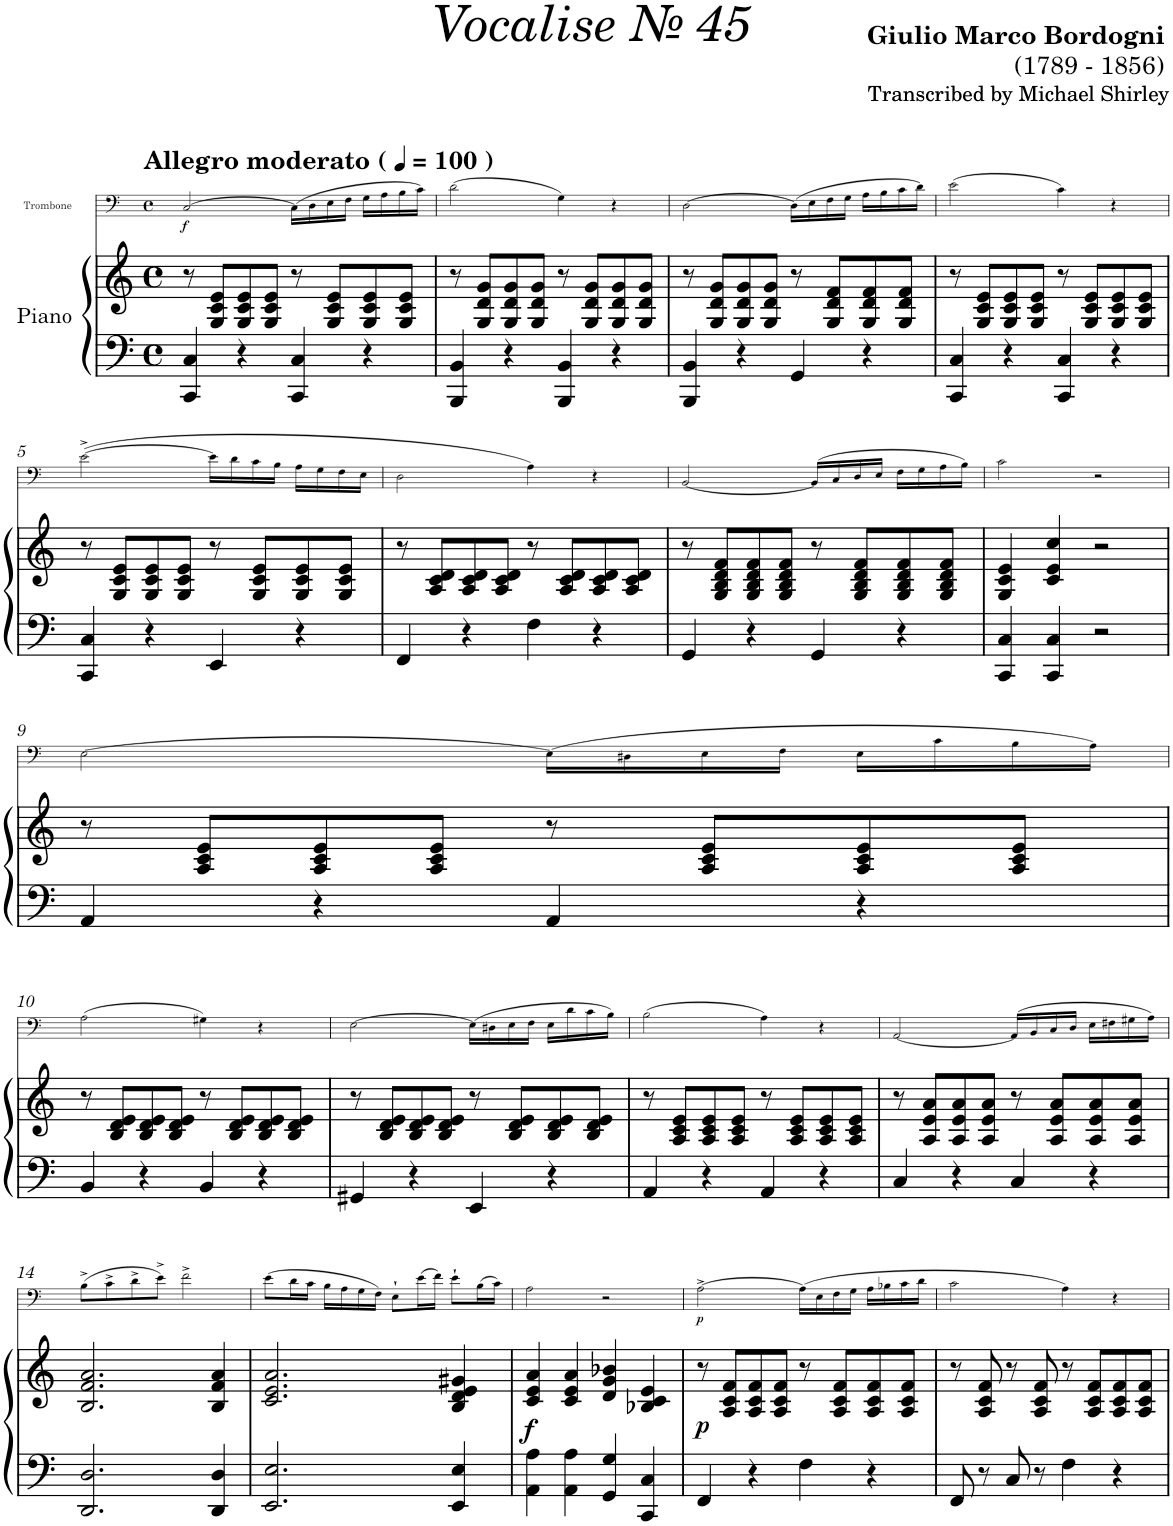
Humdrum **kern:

**kern	**kern	**dynam	**kern	**dynam
*part2	*part2	*part2	*part1	*part1
*staff3	*staff2	*staff2/3	*staff1	*staff1
*I"Piano	*	*	*I"Trombone	*
*I'Pno	*	*	*I'Trb	*
*	*	*	*stria5	*
*clefF4	*clefG2	*	*clefF4	*
*k[]	*k[]	*	*k[]	*
*M4/4	*M4/4	*	*M4/4	*
*met(c)	*met(c)	*	*met(c)	*
*MM100	*MM100	*	*MM100	*
=1	=1	=1	=1	=1
!	!	!	!LO:TX:a:B:t=Allegro moderato (	!
!	!	!	!LO:TX:a:B:t=)	!
!	!	!	!	!LO:DY:b
4CC/ 4C/	8r	.	[2C/	f
.	8G/ 8c/ 8e/L	.	.	.
4r	8G/ 8c/ 8e/	.	.	.
.	8G/ 8c/ 8e/J	.	.	.
4CC/ 4C/	8r	.	(16C\LL]	.
.	.	.	16D\	.
.	8G/ 8c/ 8e/L	.	16E\	.
.	.	.	16F\JJ	.
4r	8G/ 8c/ 8e/	.	16G\LL	.
.	.	.	16A\	.
.	8G/ 8c/ 8e/J	.	16B\	.
.	.	.	16c\JJ)	.
=2	=2	=2	=2	=2
4BBB/ 4BB/	8r	.	(2d\	.
.	8G/ 8d/ 8g/L	.	.	.
4r	8G/ 8d/ 8g/	.	.	.
.	8G/ 8d/ 8g/J	.	.	.
4BBB/ 4BB/	8r	.	4G\)	.
.	8G/ 8d/ 8g/L	.	.	.
4r	8G/ 8d/ 8g/	.	4r	.
.	8G/ 8d/ 8g/J	.	.	.
=3	=3	=3	=3	=3
4BBB/ 4BB/	8r	.	[2D\	.
.	8G/ 8d/ 8g/L	.	.	.
4r	8G/ 8d/ 8g/	.	.	.
.	8G/ 8d/ 8g/J	.	.	.
4GG/	8r	.	(16D\LL]	.
.	.	.	16E\	.
.	8G/ 8d/ 8f/L	.	16F\	.
.	.	.	16G\JJ	.
4r	8G/ 8d/ 8f/	.	16A\LL	.
.	.	.	16B\	.
.	8G/ 8d/ 8f/J	.	16c\	.
.	.	.	16d\JJ)	.
=4	=4	=4	=4	=4
4CC/ 4C/	8r	.	(2e\	.
.	8G/ 8c/ 8e/L	.	.	.
4r	8G/ 8c/ 8e/	.	.	.
.	8G/ 8c/ 8e/J	.	.	.
4CC/ 4C/	8r	.	4c\)	.
.	8G/ 8c/ 8e/L	.	.	.
4r	8G/ 8c/ 8e/	.	4r	.
.	8G/ 8c/ 8e/J	.	.	.
!!LO:LB:g=z
=5	=5	=5	=5	=5
4CC/ 4C/	8r	.	([2e^\	.
.	8G/ 8c/ 8e/L	.	.	.
4r	8G/ 8c/ 8e/	.	.	.
.	8G/ 8c/ 8e/J	.	.	.
4EE/	8r	.	16e\LL]	.
.	.	.	16d\	.
.	8G/ 8c/ 8e/L	.	16c\	.
.	.	.	16B\JJ	.
4r	8G/ 8c/ 8e/	.	16A\LL	.
.	.	.	16G\	.
.	8G/ 8c/ 8e/J	.	16F\	.
.	.	.	16E\JJ	.
=6	=6	=6	=6	=6
4FF/	8r	.	2D\	.
.	8A/ 8c/ 8d/L	.	.	.
4r	8A/ 8c/ 8d/	.	.	.
.	8A/ 8c/ 8d/J	.	.	.
4F\	8r	.	4A\)	.
.	8A/ 8c/ 8d/L	.	.	.
4r	8A/ 8c/ 8d/	.	4r	.
.	8A/ 8c/ 8d/J	.	.	.
=7	=7	=7	=7	=7
4GG/	8r	.	[2BB/	.
.	8G/ 8B/ 8d/ 8f/L	.	.	.
4r	8G/ 8B/ 8d/ 8f/	.	.	.
.	8G/ 8B/ 8d/ 8f/J	.	.	.
4GG/	8r	.	(16BB/LL]	.
.	.	.	16C/	.
.	8G/ 8B/ 8d/ 8f/L	.	16D/	.
.	.	.	16E/JJ	.
4r	8G/ 8B/ 8d/ 8f/	.	16F\LL	.
.	.	.	16G\	.
.	8G/ 8B/ 8d/ 8f/J	.	16A\	.
.	.	.	16B\JJ)	.
=8	=8	=8	=8	=8
4CC/ 4C/	4G/ 4c/ 4e/	.	2c\	.
4CC/ 4C/	4c/ 4e/ 4cc/	.	.	.
2r	2r	.	2r	.
!!LO:LB:g=z
=9	=9	=9	=9	=9
4AA/	8r	.	[2E\	.
.	8A/ 8c/ 8e/L	.	.	.
4r	8A/ 8c/ 8e/	.	.	.
.	8A/ 8c/ 8e/J	.	.	.
4AA/	8r	.	(16E\LL]	.
.	.	.	16D#X\	.
.	8A/ 8c/ 8e/L	.	16E\	.
.	.	.	16F\JJ	.
4r	8A/ 8c/ 8e/	.	16E\LL	.
.	.	.	16c\	.
.	8A/ 8c/ 8e/J	.	16B\	.
.	.	.	16A\JJ)	.
!!LO:LB:g=z
=10	=10	=10	=10	=10
4BB/	8r	.	(2A\	.
.	8B/ 8d/ 8e/L	.	.	.
4r	8B/ 8d/ 8e/	.	.	.
.	8B/ 8d/ 8e/J	.	.	.
4BB/	8r	.	4G#X\)	.
.	8B/ 8d/ 8e/L	.	.	.
4r	8B/ 8d/ 8e/	.	4r	.
.	8B/ 8d/ 8e/J	.	.	.
=11	=11	=11	=11	=11
4GG#X/	8r	.	[2E\	.
.	8B/ 8d/ 8e/L	.	.	.
4r	8B/ 8d/ 8e/	.	.	.
.	8B/ 8d/ 8e/J	.	.	.
4EE/	8r	.	(16E\LL]	.
.	.	.	16D#X\	.
.	8B/ 8d/ 8e/L	.	16E\	.
.	.	.	16F\JJ	.
4r	8B/ 8d/ 8e/	.	16E\LL	.
.	.	.	16d\	.
.	8B/ 8d/ 8e/J	.	16c\	.
.	.	.	16B\JJ)	.
=12	=12	=12	=12	=12
4AA/	8r	.	(2B\	.
.	8A/ 8c/ 8e/L	.	.	.
4r	8A/ 8c/ 8e/	.	.	.
.	8A/ 8c/ 8e/J	.	.	.
4AA/	8r	.	4A\)	.
.	8A/ 8c/ 8e/L	.	.	.
4r	8A/ 8c/ 8e/	.	4r	.
.	8A/ 8c/ 8e/J	.	.	.
=13	=13	=13	=13	=13
4C/	8r	.	[2AA/	.
.	8A/ 8e/ 8a/L	.	.	.
4r	8A/ 8e/ 8a/	.	.	.
.	8A/ 8e/ 8a/J	.	.	.
4C/	8r	.	(16AA/LL]	.
.	.	.	16BB/	.
.	8A/ 8e/ 8a/L	.	16C/	.
.	.	.	16D/JJ	.
4r	8A/ 8e/ 8a/	.	16E\LL	.
.	.	.	16F#X\	.
.	8A/ 8e/ 8a/J	.	16G#X\	.
.	.	.	16A\JJ)	.
!!LO:LB:g=z
=14	=14	=14	=14	=14
2.DD/ 2.D/	2.B/ 2.f/ 2.a/	.	(8B^\L	.
.	.	.	8c^\	.
.	.	.	8d^\	.
.	.	.	8e^\J)	.
.	.	.	2f^\	.
4DD/ 4D/	4B/ 4f/ 4a/	.	.	.
=15	=15	=15	=15	=15
2.EE/ 2.E/	2.c/ 2.e/ 2.a/	.	(8e\L	.
.	.	.	16d\L	.
.	.	.	16c\JJ	.
.	.	.	16B\LL	.
.	.	.	16A\	.
.	.	.	16G\	.
.	.	.	16F\JJ)	.
.	.	.	8E`\L	.
.	.	.	(16e\L	.
.	.	.	16f\JJ)	.
4EE/ 4E/	4B/ 4d/ 4e/ 4g#X/	.	8e`\L	.
.	.	.	(16B\L	.
.	.	.	16c\JJ)	.
=16	=16	=16	=16	=16
!	!	!LO:DY:b	!	!
4AA\ 4A\	4c/ 4e/ 4a/	f	2A\	.
4AA\ 4A\	4c/ 4e/ 4a/	.	.	.
4GG/ 4G/	4d/ 4g/ 4b-X/	.	2r	.
4CC/ 4C/	4B-X/ 4c/ 4e/	.	.	.
=17	=17	=17	=17	=17
!	!	!LO:DY:b	!	!LO:DY:b
4FF/	8r	p	[2A^\	p
.	8A/ 8c/ 8f/L	.	.	.
4r	8A/ 8c/ 8f/	.	.	.
.	8A/ 8c/ 8f/J	.	.	.
4F\	8r	.	(16A\LL]	.
.	.	.	16E\	.
.	8A/ 8c/ 8f/L	.	16F\	.
.	.	.	16G\JJ	.
4r	8A/ 8c/ 8f/	.	16A\LL	.
.	.	.	16B-X\	.
.	8A/ 8c/ 8f/J	.	16c\	.
.	.	.	16d\JJ	.
=18	=18	=18	=18	=18
8FF/	8r	.	2c\	.
8r	8A/ 8c/ 8f/	.	.	.
8C/	8r	.	.	.
8r	8A/ 8c/ 8f/	.	.	.
4F\	8r	.	4A\)	.
.	8A/ 8c/ 8f/L	.	.	.
4r	8A/ 8c/ 8f/	.	4r	.
.	8A/ 8c/ 8f/J	.	.	.
=	=	=	=	=
*-	*-	*-	*-	*-
